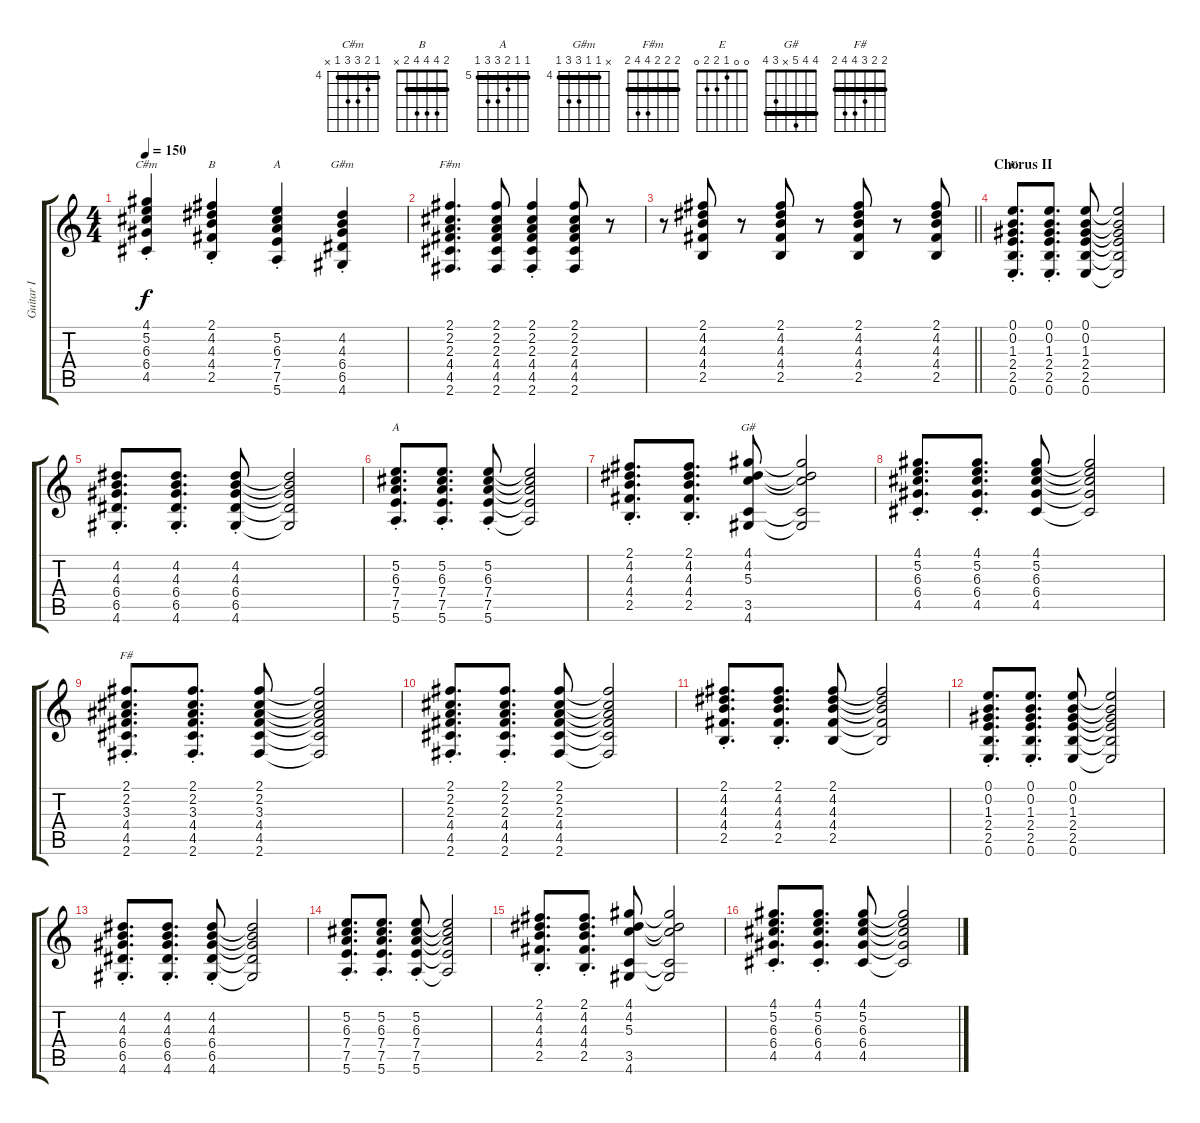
\track ("Guitar I" "Guitar I") {instrument acousticguitarsteel}
\staff {score tabs}
\tuning (E4 B3 G3 D3 A2 E2) {hide}
\chord ("C#m" 4 5 6 6 4 x) {firstfret 4 barre 4}
\chord ("B" 2 4 4 4 2 x) {barre 2}
\chord ("A" x 5 6 7 7 5) {firstfret 5 barre 5}
\chord ("G#m" x 4 4 6 6 4) {firstfret 4 barre 4}
\chord ("F#m" 2 2 2 4 4 2) {barre 2}
\chord ("E" 0 0 1 2 2 0)
\chord ("A" 5 5 6 7 7 5) {firstfret 5 barre 5}
\chord ("G#" 4 4 5 x 3 4) {barre 4}
\chord ("F#" 2 2 3 4 4 2) {barre 2}
\ts (4 4)
\tempo 150
\clef g2
\ks c
(4.1{st} 5.2{st} 6.3{st} 6.4{st} 4.5{st}).4{ch "C#m" dy f} (2.1{st} 4.2{st} 4.3{st} 4.4{st} 2.5{st}).4{ch "B"} (5.2{st} 6.3{st} 7.4{st} 7.5{st} 5.6{st}).4{ch "A"} (4.2{st} 4.3{st} 6.4{st} 6.5{st} 4.6{st}).4{ch "G#m"} |
(2.1 2.2 2.3 4.4 4.5 2.6).4{d ch "F#m"} (2.1 2.2 2.3 4.4 4.5 2.6).8 (2.1{st} 2.2{st} 2.3{st} 4.4{st} 4.5{st} 2.6{st}).4 (2.1 2.2 2.3 4.4 4.5 2.6).8 r.8 |
\barLineRight lightlight
r.8 (2.1 4.2 4.3 4.4 2.5).8 r.8 (2.1 4.2 4.3 4.4 2.5).8 r.8 (2.1 4.2 4.3 4.4 2.5).8 r.8 (2.1 4.2 4.3 4.4 2.5).8 |
\section ("" "Chorus II")
(0.1{st} 0.2{st} 1.3{st} 2.4{st} 2.5{st} 0.6{st}).8{d ch "E"} (0.1{st} 0.2{st} 1.3{st} 2.4{st} 2.5{st} 0.6{st}).8{d} (0.1 0.2 1.3 2.4 2.5 0.6).8 (0.1{t} 0.2{t} 1.3{t} 2.4{t} 2.5{t} 0.6{t}).2 |
(4.2{st} 4.3{st} 6.4{st} 6.5{st} 4.6{st}).8{d} (4.2{st} 4.3{st} 6.4{st} 6.5{st} 4.6{st}).8{d} (4.2{st} 4.3{st} 6.4{st} 6.5{st} 4.6{st}).8 (4.2{t} 4.3{t} 6.4{t} 6.5{t} 4.6{t}).2 |
(5.2{st} 6.3{st} 7.4{st} 7.5{st} 5.6{st}).8{d ch "A"} (5.2{st} 6.3{st} 7.4{st} 7.5{st} 5.6{st}).8{d} (5.2{st} 6.3{st} 7.4{st} 7.5{st} 5.6{st}).8 (5.2{t} 6.3{t} 7.4{t} 7.5{t} 5.6{t}).2 |
(2.1{st} 4.2{st} 4.3{st} 4.4{st} 2.5{st}).8{d} (2.1{st} 4.2{st} 4.3{st} 4.4{st} 2.5{st}).8{d} (4.1 4.2 5.3 3.5 4.6).8{ch "G#"} (4.1{t} 4.2{t} 5.3{t} 3.5{t} 4.6{t}).2 |
(4.1{st} 5.2{st} 6.3{st} 6.4{st} 4.5{st}).8{d} (4.1{st} 5.2{st} 6.3{st} 6.4{st} 4.5{st}).8{d} (4.1 5.2 6.3 6.4 4.5).8 (4.1{t} 5.2{t} 6.3{t} 6.4{t} 4.5{t}).2 |
(2.1{st} 2.2{st} 3.3{st} 4.4{st} 4.5{st} 2.6{st}).8{d ch "F#"} (2.1{st} 2.2{st} 3.3{st} 4.4{st} 4.5{st} 2.6{st}).8{d} (2.1 2.2 3.3 4.4 4.5 2.6).8 (2.1{t} 2.2{t} 3.3{t} 4.4{t} 4.5{t} 2.6{t}).2 |
(2.1{st} 2.2{st} 2.3{st} 4.4{st} 4.5{st} 2.6{st}).8{d} (2.1{st} 2.2{st} 2.3{st} 4.4{st} 4.5{st} 2.6{st}).8{d} (2.1 2.2 2.3 4.4 4.5 2.6).8 (2.1{t} 2.2{t} 2.3{t} 4.4{t} 4.5{t} 2.6{t}).2 |
(2.1{st} 4.2{st} 4.3{st} 4.4{st} 2.5{st}).8{d} (2.1{st} 4.2{st} 4.3{st} 4.4{st} 2.5{st}).8{d} (2.1 4.2 4.3 4.4 2.5).8 (2.1{t} 4.2{t} 4.3{t} 4.4{t} 2.5{t}).2 |
(0.1{st} 0.2{st} 1.3{st} 2.4{st} 2.5{st} 0.6{st}).8{d} (0.1{st} 0.2{st} 1.3{st} 2.4{st} 2.5{st} 0.6{st}).8{d} (0.1 0.2 1.3 2.4 2.5 0.6).8 (0.1{t} 0.2{t} 1.3{t} 2.4{t} 2.5{t} 0.6{t}).2 |
(4.2{st} 4.3{st} 6.4{st} 6.5{st} 4.6{st}).8{d} (4.2{st} 4.3{st} 6.4{st} 6.5{st} 4.6{st}).8{d} (4.2{st} 4.3{st} 6.4{st} 6.5{st} 4.6{st}).8 (4.2{t} 4.3{t} 6.4{t} 6.5{t} 4.6{t}).2 |
(5.2{st} 6.3{st} 7.4{st} 7.5{st} 5.6{st}).8{d} (5.2{st} 6.3{st} 7.4{st} 7.5{st} 5.6{st}).8{d} (5.2{st} 6.3{st} 7.4{st} 7.5{st} 5.6{st}).8 (5.2{t} 6.3{t} 7.4{t} 7.5{t} 5.6{t}).2 |
(2.1{st} 4.2{st} 4.3{st} 4.4{st} 2.5{st}).8{d} (2.1{st} 4.2{st} 4.3{st} 4.4{st} 2.5{st}).8{d} (4.1 4.2 5.3 3.5 4.6).8 (4.1{t} 4.2{t} 5.3{t} 3.5{t} 4.6{t}).2 |
(4.1{st} 5.2{st} 6.3{st} 6.4{st} 4.5{st}).8{d} (4.1{st} 5.2{st} 6.3{st} 6.4{st} 4.5{st}).8{d} (4.1 5.2 6.3 6.4 4.5).8 (4.1{t} 5.2{t} 6.3{t} 6.4{t} 4.5{t}).2
